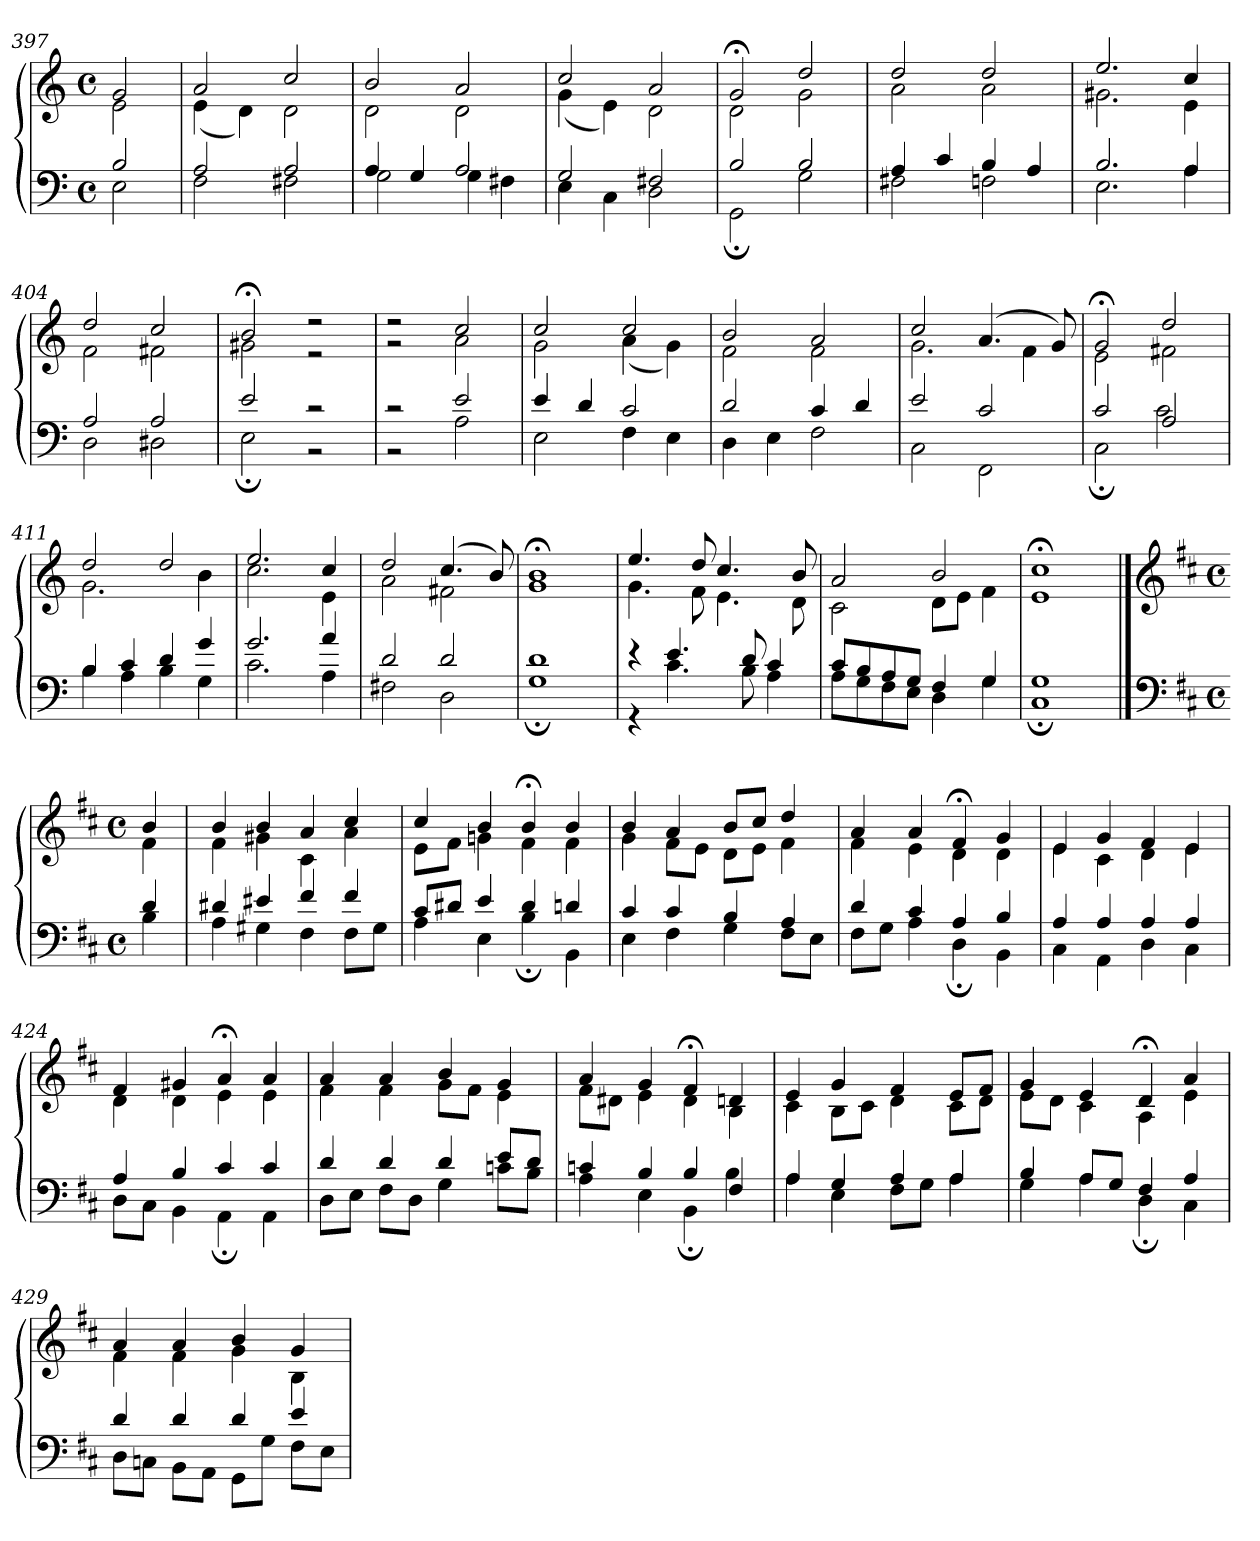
**kern	**kern
*part1	*part1
*staff2	*staff1
!!LO:LB:g=z
*clefF4	*clefG2
*k[]	*k[]
*M4/4	*M4/4
*met(c)	*met(c)
*MM134	*MM134
=397	=397
*^	*^
2B/	2E\	2g/	2e\
=398	=398	=398	=398
2A/	2F\	2a/	(4e\
.	.	.	4d\)
2A/	2F#X\	2cc/	2d\
=399	=399	=399	=399
4A/	2G\	2b/	2d\
4G/	.	.	.
2A/	4G\	2a/	2d\
.	4F#X\	.	.
=400	=400	=400	=400
2G/	4E\	2cc/	(4g\
.	4C\	.	4e\)
2F#X/	2D\	2a/	2d\
=401	=401	=401	=401
2B/	2GG;\	2g;</	2d\
2B/	2G\	2dd/	2g\
=402	=402	=402	=402
4A/	2F#X\	2dd/	2a\
4c/	.	.	.
4B/	2Fn\	2dd/	2a\
4A/	.	.	.
=403	=403	=403	=403
2.B/	2.E\	2.ee/	2.g#X\
4A/	4A\	4cc/	4e\
=404	=404	=404	=404
2A/	2D\	2dd/	2f\
2A/	2D#X\	2cc/	2f#X\
!!LO:LB:g=z	!!
=405	=405	=405	=405
2e/	2E;\	2b;</	2g#X\
2r	2r	2r	2r
=406	=406	=406	=406
2r	2r	2r	2r
2e/	2A\	2cc/	2a\
=407	=407	=407	=407
4e/	2E\	2cc/	2g\
4d/	.	.	.
2c/	4F\	2cc/	(4a\
.	4E\	.	4g\)
=408	=408	=408	=408
2d/	4D\	2b/	2f\
.	4E\	.	.
4c/	2F\	2a/	2f\
4d/	.	.	.
=409	=409	=409	=409
2e/	2C\	2cc/	2.g\
2c/	2FF\	(4.a/	.
.	.	.	4f\
.	.	8g/)	.
=410	=410	=410	=410
2c/	2C;\	2g;</	2e\
2A/	2c\	2dd/	2f#X\
=411	=411	=411	=411
4B/	4B\	2dd/	2.g\
4c/	4A\	.	.
4d/	4B\	2dd/	.
4g/	4G\	.	4b\
!!LO:LB:g=z	!!
=412	=412	=412	=412
2.g/	2.c\	2.ee/	2.cc\
4a/	4A\	4cc/	4e\
=413	=413	=413	=413
2d/	2F#X\	2dd/	2a\
2d/	2D\	(4.cc/	2f#X\
.	.	8b/)	.
=414	=414	=414	=414
1d	1G;	1b;<	1g
=415	=415	=415	=415
4r	4r	4.ee/	4.g\
4.e/	4.c\	.	.
.	.	8dd/	8f\
.	.	4.cc/	4.e\
8d/	8B\	.	.
4c/	4A\	.	.
.	.	8b/	8d\
=416	=416	=416	=416
8c/L	8A\L	2a/	2c\
8B/	8G\	.	.
8A/	8F\	.	.
8G/J	8E\J	.	.
4F/	4D\	2b/	8d\L
.	.	.	8e\J
4G/	4G\	.	4f\
=417	=417	=417	=417
1G	1C;	1cc;<	1e
!!LO:LB:g=z	!!
==418	==418	==418	==418
*clefF4	*	*clefG2	*
*k[f#c#]	*	*k[f#c#]	*
*M4/4	*	*M4/4	*
*met(c)	*	*met(c)	*
*	*	*MM67	*
4d/	4B\	4b/	4f#\
=419	=419	=419	=419
4d#X/	4A\	4b/	4f#\
4e#X/	4G#X\	4b/	4g#X\
4f#/	4F#\	4a/	4c#\
4f#/	8F#\L	4cc#/	4a\
.	8G#\J	.	.
=420	=420	=420	=420
8c#/L	4A\	4cc#/	8e\L
8d#X/J	.	.	8f#\J
4e/	4E\	4b/	4gn\
4d#/	4B;\	4b;</	4f#\
4dn/	4BB\	4b/	4f#\
=421	=421	=421	=421
4c#/	4E\	4b/	4g\
4c#/	4F#\	4a/	8f#\L
.	.	.	8e\J
4B/	4G\	8b/L	8d\L
.	.	8cc#/J	8e\J
4A/	8F#\L	4dd/	4f#\
.	8E\J	.	.
=422	=422	=422	=422
4d/	8F#\L	4a/	4f#\
.	8G\J	.	.
4c#/	4A\	4a/	4e\
4A/	4D;\	4f#;</	4d\
4B/	4BB\	4g/	4d\
=423	=423	=423	=423
4A/	4C#\	4e/	4e\
4A/	4AA\	4g/	4c#\
4A/	4D\	4f#/	4d\
4A/	4C#\	4e/	4e\
!!LO:PB:g=z	!!
=424	=424	=424	=424
4A/	8D\L	4f#/	4d\
.	8C#\J	.	.
4B/	4BB\	4g#X/	4d\
4c#/	4AA;\	4a;</	4e\
4c#/	4AA\	4a/	4e\
=425	=425	=425	=425
4d/	8D\L	4a/	4f#\
.	8E\J	.	.
4d/	8F#\L	4a/	4f#\
.	8D\J	.	.
4d/	4G\	4b/	8g\L
.	.	.	8f#\J
8e/L	8cn\L	4g/	4e\
8d/J	8B\J	.	.
=426	=426	=426	=426
4cn/	4A\	4a/	8f#\L
.	.	.	8d#X\J
4B/	4E\	4g/	4e\
4B/	4BB;\	4f#;</	4d#\
4F#/	4B\	4dn/	4B\
=427	=427	=427	=427
4A/	4A\	4e/	4c#\
4G/	4E\	4g/	8B\L
.	.	.	8c#\J
4A/	8F#\L	4f#/	4d\
.	8G\J	.	.
4A/	4A\	8e/L	8c#\L
.	.	8f#/J	8d\J
=428	=428	=428	=428
4B/	4G\	4g/	8e\L
.	.	.	8d\J
8A/L	4A\	4e/	4c#\
8G/J	.	.	.
4F#/	4D;\	4d;</	4A\
4A/	4C#\	4a/	4e\
!!LO:LB:g=z	!!
=429	=429	=429	=429
4d/	8D\L	4a/	4f#\
.	8Cn\J	.	.
4d/	8BB\L	4a/	4f#\
.	8AA\J	.	.
4d/	8GG\L	4b/	4g\
.	8G\J	.	.
4e/	8F#\L	4g/	4B\
.	8E\J	.	.
*v	*v	*	*
*	*v	*v
=	=
*-	*-
